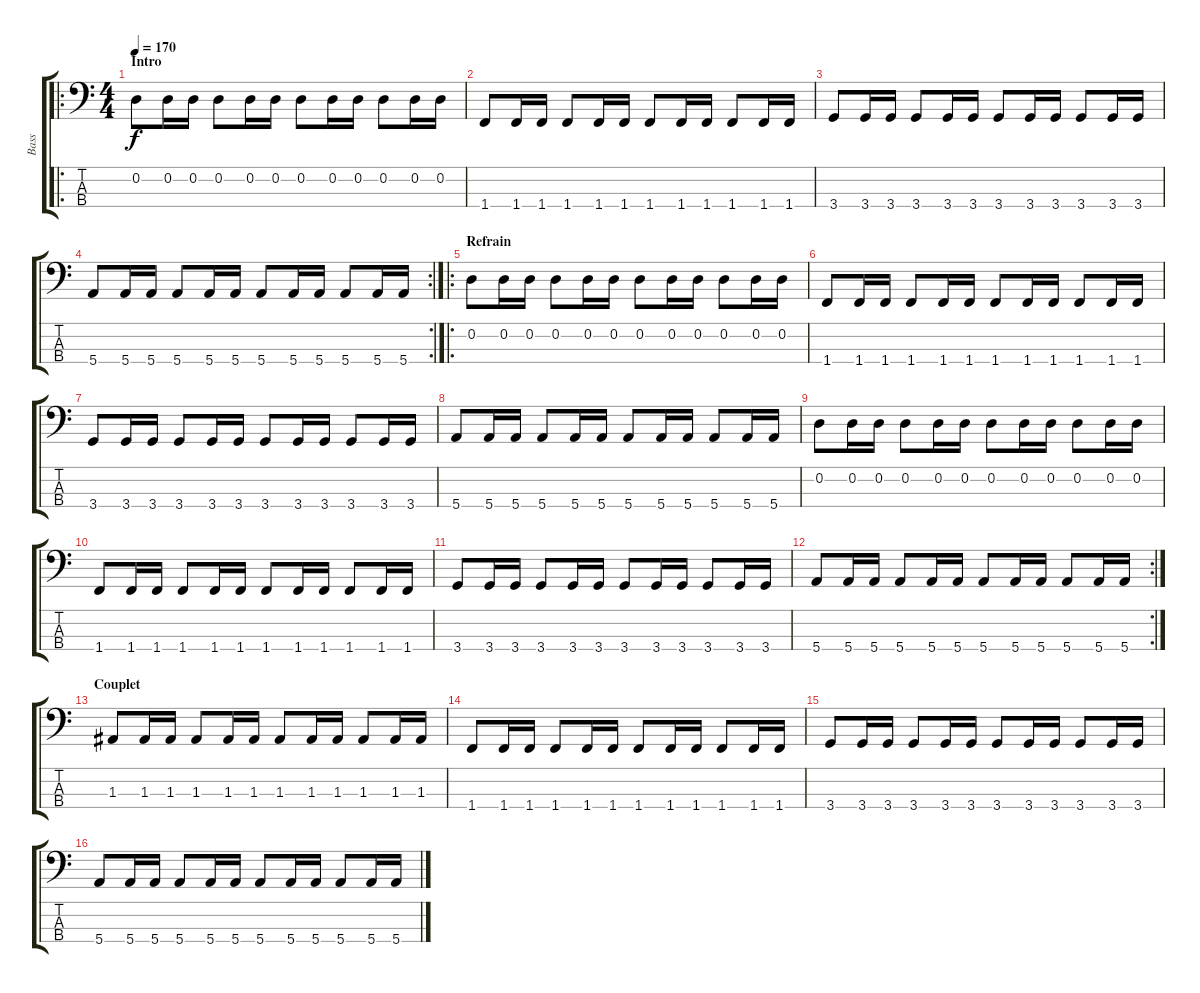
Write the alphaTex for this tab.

\track ("Bass" "Bass") {instrument electricbasspick}
\staff {score tabs}
\tuning (G2 D2 A1 E1) {hide}
\ro
\ts (4 4)
\section ("" "Intro")
\tempo 170
\clef f4
\ks c
0.2.8{dy f instrument electricbasspick} 0.2.16 0.2.16 0.2.8 0.2.16 0.2.16 0.2.8 0.2.16 0.2.16 0.2.8 0.2.16 0.2.16 |
1.4.8 1.4.16 1.4.16 1.4.8 1.4.16 1.4.16 1.4.8 1.4.16 1.4.16 1.4.8 1.4.16 1.4.16 |
3.4.8 3.4.16 3.4.16 3.4.8 3.4.16 3.4.16 3.4.8 3.4.16 3.4.16 3.4.8 3.4.16 3.4.16 |
\rc 2
5.4.8 5.4.16 5.4.16 5.4.8 5.4.16 5.4.16 5.4.8 5.4.16 5.4.16 5.4.8 5.4.16 5.4.16 |
\ro
\section ("" "Refrain")
0.2.8 0.2.16 0.2.16 0.2.8 0.2.16 0.2.16 0.2.8 0.2.16 0.2.16 0.2.8 0.2.16 0.2.16 |
1.4.8 1.4.16 1.4.16 1.4.8 1.4.16 1.4.16 1.4.8 1.4.16 1.4.16 1.4.8 1.4.16 1.4.16 |
3.4.8 3.4.16 3.4.16 3.4.8 3.4.16 3.4.16 3.4.8 3.4.16 3.4.16 3.4.8 3.4.16 3.4.16 |
5.4.8 5.4.16 5.4.16 5.4.8 5.4.16 5.4.16 5.4.8 5.4.16 5.4.16 5.4.8 5.4.16 5.4.16 |
0.2.8 0.2.16 0.2.16 0.2.8 0.2.16 0.2.16 0.2.8 0.2.16 0.2.16 0.2.8 0.2.16 0.2.16 |
1.4.8 1.4.16 1.4.16 1.4.8 1.4.16 1.4.16 1.4.8 1.4.16 1.4.16 1.4.8 1.4.16 1.4.16 |
3.4.8 3.4.16 3.4.16 3.4.8 3.4.16 3.4.16 3.4.8 3.4.16 3.4.16 3.4.8 3.4.16 3.4.16 |
\rc 2
5.4.8 5.4.16 5.4.16 5.4.8 5.4.16 5.4.16 5.4.8 5.4.16 5.4.16 5.4.8 5.4.16 5.4.16 |
\section ("" "Couplet")
1.3.8 1.3.16 1.3.16 1.3.8 1.3.16 1.3.16 1.3.8 1.3.16 1.3.16 1.3.8 1.3.16 1.3.16 |
1.4.8 1.4.16 1.4.16 1.4.8 1.4.16 1.4.16 1.4.8 1.4.16 1.4.16 1.4.8 1.4.16 1.4.16 |
3.4.8 3.4.16 3.4.16 3.4.8 3.4.16 3.4.16 3.4.8 3.4.16 3.4.16 3.4.8 3.4.16 3.4.16 |
5.4.8 5.4.16 5.4.16 5.4.8 5.4.16 5.4.16 5.4.8 5.4.16 5.4.16 5.4.8 5.4.16 5.4.16
